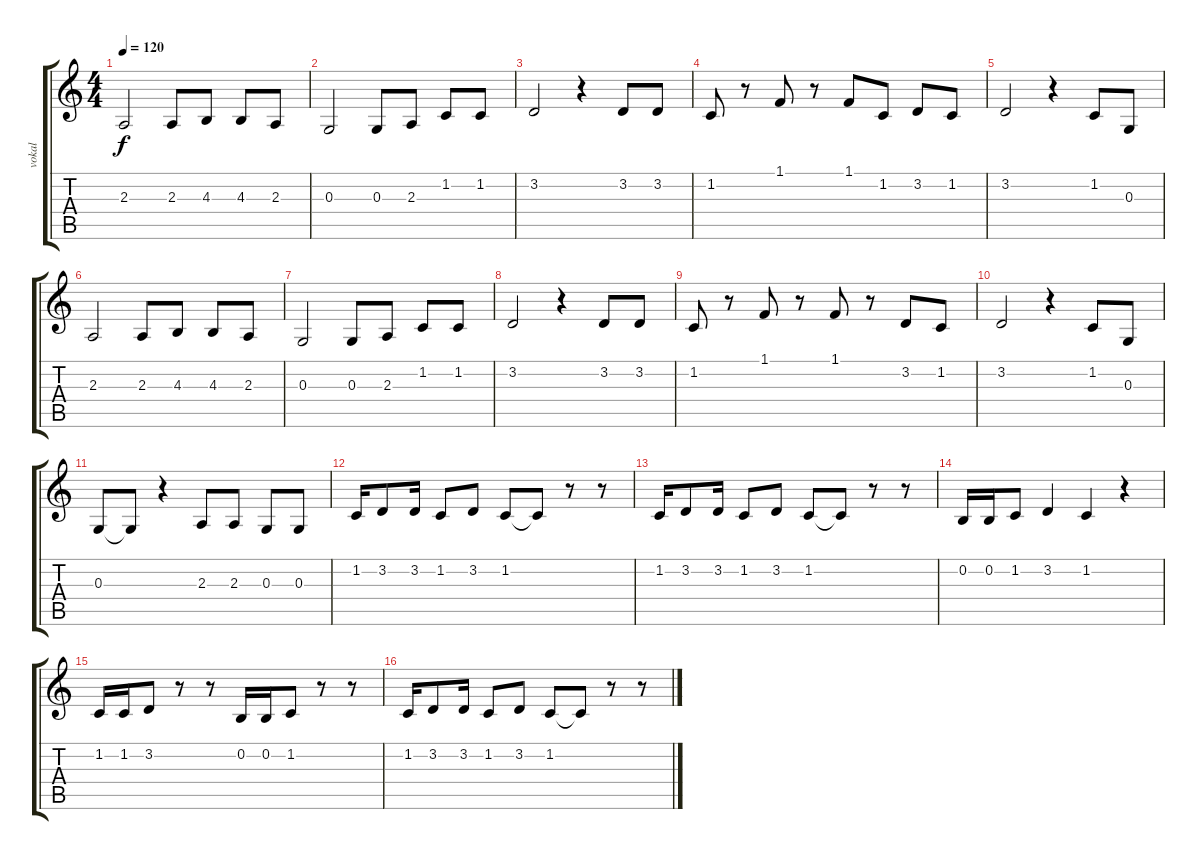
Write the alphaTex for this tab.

\track ("vokal" "vokal") {instrument pad4choir}
\staff {score tabs}
\tuning (E4 B3 G3 D3 A2 E2) {hide}
\ts (4 4)
\tempo 120
\clef g2
\ks c
2.3.2{dy f} 2.3.8 4.3.8 4.3.8 2.3.8 |
0.3.2 0.3.8 2.3.8 1.2.8 1.2.8 |
3.2.2 r.4 3.2.8 3.2.8 |
1.2.8 r.8 1.1.8 r.8 1.1.8 1.2.8 3.2.8 1.2.8 |
3.2.2 r.4 1.2.8 0.3.8 |
2.3.2 2.3.8 4.3.8 4.3.8 2.3.8 |
0.3.2 0.3.8 2.3.8 1.2.8 1.2.8 |
3.2.2 r.4 3.2.8 3.2.8 |
1.2.8 r.8 1.1.8 r.8 1.1.8 r.8 3.2.8 1.2.8 |
3.2.2 r.4 1.2.8 0.3.8 |
0.3.8 0.3{t}.8 r.4 2.3.8 2.3.8 0.3.8 0.3.8 |
1.2.16 3.2.8 3.2.16 1.2.8 3.2.8 1.2.8 1.2{t}.8 r.8 r.8 |
1.2.16 3.2.8 3.2.16 1.2.8 3.2.8 1.2.8 1.2{t}.8 r.8 r.8 |
0.2.16 0.2.16 1.2.8 3.2.4 1.2.4 r.4 |
1.2.16 1.2.16 3.2.8 r.8 r.8 0.2.16 0.2.16 1.2.8 r.8 r.8 |
1.2.16 3.2.8 3.2.16 1.2.8 3.2.8 1.2.8 1.2{t}.8 r.8 r.8
